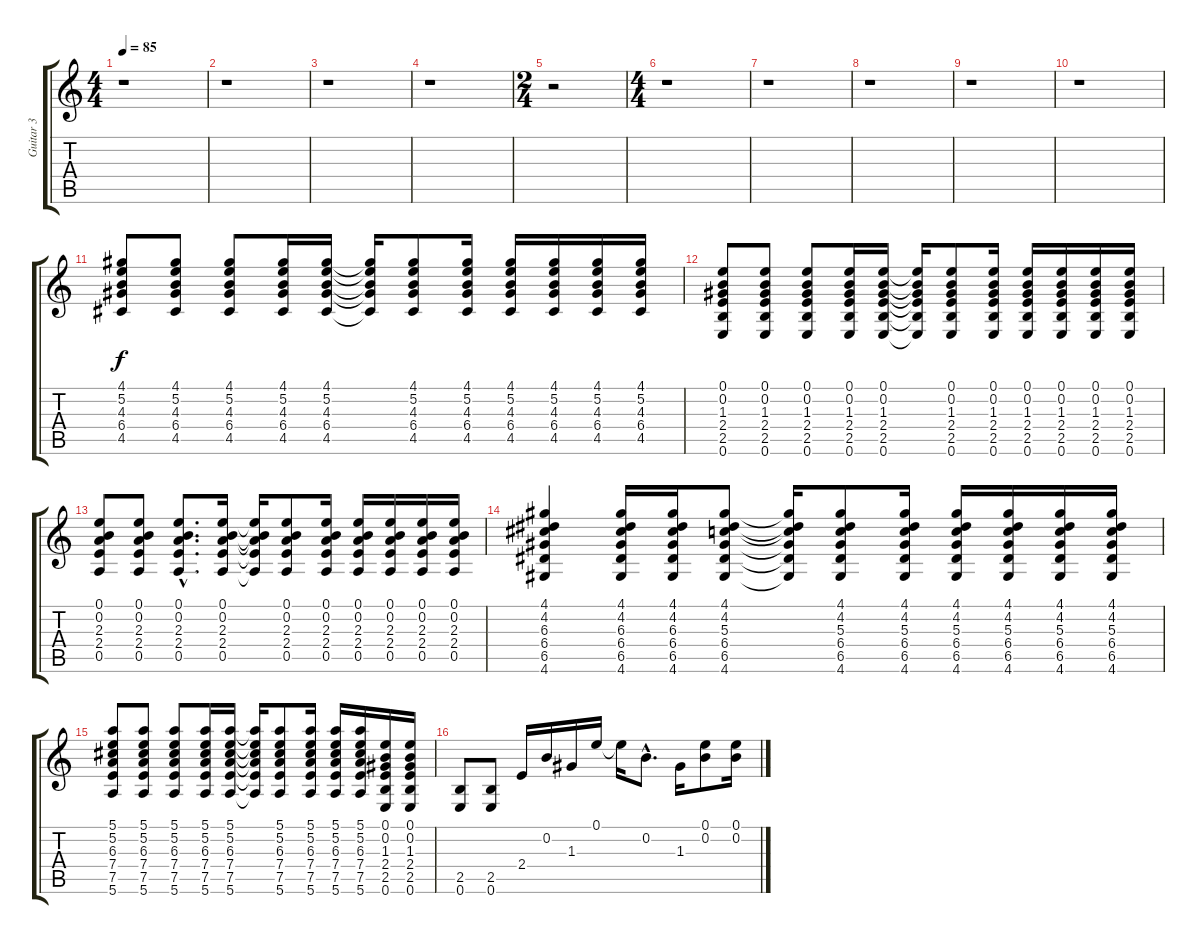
\track ("Guitar 3" "Guitar 3") {instrument electricguitarclean}
\staff {score tabs}
\tuning (E4 B3 G3 D3 A2 E2) {hide}
\ts (4 4)
\tempo 85
\clef g2
\ks c
r.1{dy f} |
r.1 |
r.1 |
r.1 |
\ts (2 4)
r.2 |
\ts (4 4)
r.1 |
r.1 |
r.1 |
r.1 |
r.1 |
(4.1 5.2 4.3 6.4 4.5).8 (4.1 5.2 4.3 6.4 4.5).8 (4.1 5.2 4.3 6.4 4.5).8 (4.1 5.2 4.3 6.4 4.5).16 (4.1 5.2 4.3 6.4 4.5).16 (4.1{t} 5.2{t} 4.3{t} 6.4{t} 4.5{t}).16 (4.1 5.2 4.3 6.4 4.5).8 (4.1 5.2 4.3 6.4 4.5).16 (4.1 5.2 4.3 6.4 4.5).16 (4.1 5.2 4.3 6.4 4.5).16 (4.1 5.2 4.3 6.4 4.5).16 (4.1 5.2 4.3 6.4 4.5).16 |
(0.1 0.2 1.3 2.4 2.5 0.6).8 (0.1 0.2 1.3 2.4 2.5 0.6).8 (0.1 0.2 1.3 2.4 2.5 0.6).8 (0.1 0.2 1.3 2.4 2.5 0.6).16 (0.1 0.2 1.3 2.4 2.5 0.6).16 (0.1{t} 0.2{t} 1.3{t} 2.4{t} 2.5{t} 0.6{t}).16 (0.1 0.2 1.3 2.4 2.5 0.6).8 (0.1 0.2 1.3 2.4 2.5 0.6).16 (0.1 0.2 1.3 2.4 2.5 0.6).16 (0.1 0.2 1.3 2.4 2.5 0.6).16 (0.1 0.2 1.3 2.4 2.5 0.6).16 (0.1 0.2 1.3 2.4 2.5 0.6).16 |
(0.1 0.2 2.3 2.4 0.5).8 (0.1 0.2 2.3 2.4 0.5).8 (0.1{hac} 0.2{hac} 2.3{hac} 2.4{hac} 0.5{hac}).8{d} (0.1 0.2 2.3 2.4 0.5).16 (0.1{t} 0.2{t} 2.3{t} 2.4{t} 0.5{t}).16 (0.1 0.2 2.3 2.4 0.5).8 (0.1 0.2 2.3 2.4 0.5).16 (0.1 0.2 2.3 2.4 0.5).16 (0.1 0.2 2.3 2.4 0.5).16 (0.1 0.2 2.3 2.4 0.5).16 (0.1 0.2 2.3 2.4 0.5).16 |
(4.1 4.2 6.3 6.4 6.5 4.6).4 (4.1 4.2 6.3 6.4 6.5 4.6).16 (4.1 4.2 6.3 6.4 6.5 4.6).16 (4.1 4.2 5.3 6.4 6.5 4.6).8 (4.1{t} 4.2{t} 5.3{t} 6.4{t} 6.5{t} 4.6{t}).16 (4.1 4.2 5.3 6.4 6.5 4.6).8 (4.1 4.2 5.3 6.4 6.5 4.6).16 (4.1 4.2 5.3 6.4 6.5 4.6).16 (4.1 4.2 5.3 6.4 6.5 4.6).16 (4.1 4.2 5.3 6.4 6.5 4.6).16 (4.1 4.2 5.3 6.4 6.5 4.6).16 |
(5.1 5.2 6.3 7.4 7.5 5.6).8 (5.1 5.2 6.3 7.4 7.5 5.6).8 (5.1 5.2 6.3 7.4 7.5 5.6).8 (5.1 5.2 6.3 7.4 7.5 5.6).16 (5.1 5.2 6.3 7.4 7.5 5.6).16 (5.1{t} 5.2{t} 6.3{t} 7.4{t} 7.5{t} 5.6{t}).16 (5.1 5.2 6.3 7.4 7.5 5.6).8 (5.1 5.2 6.3 7.4 7.5 5.6).16 (5.1 5.2 6.3 7.4 7.5 5.6).16 (5.1 5.2 6.3 7.4 7.5 5.6).16 (0.1 0.2 1.3 2.4 2.5 0.6).16 (0.1 0.2 1.3 2.4 2.5 0.6).16 |
(2.5 0.6).8 (2.5 0.6).8 2.4.16 0.2.16 1.3.16 0.1.16 0.1{t}.16 0.2{hac}.8{d} 1.3.16 (0.1 0.2).8 (0.1 0.2).16
